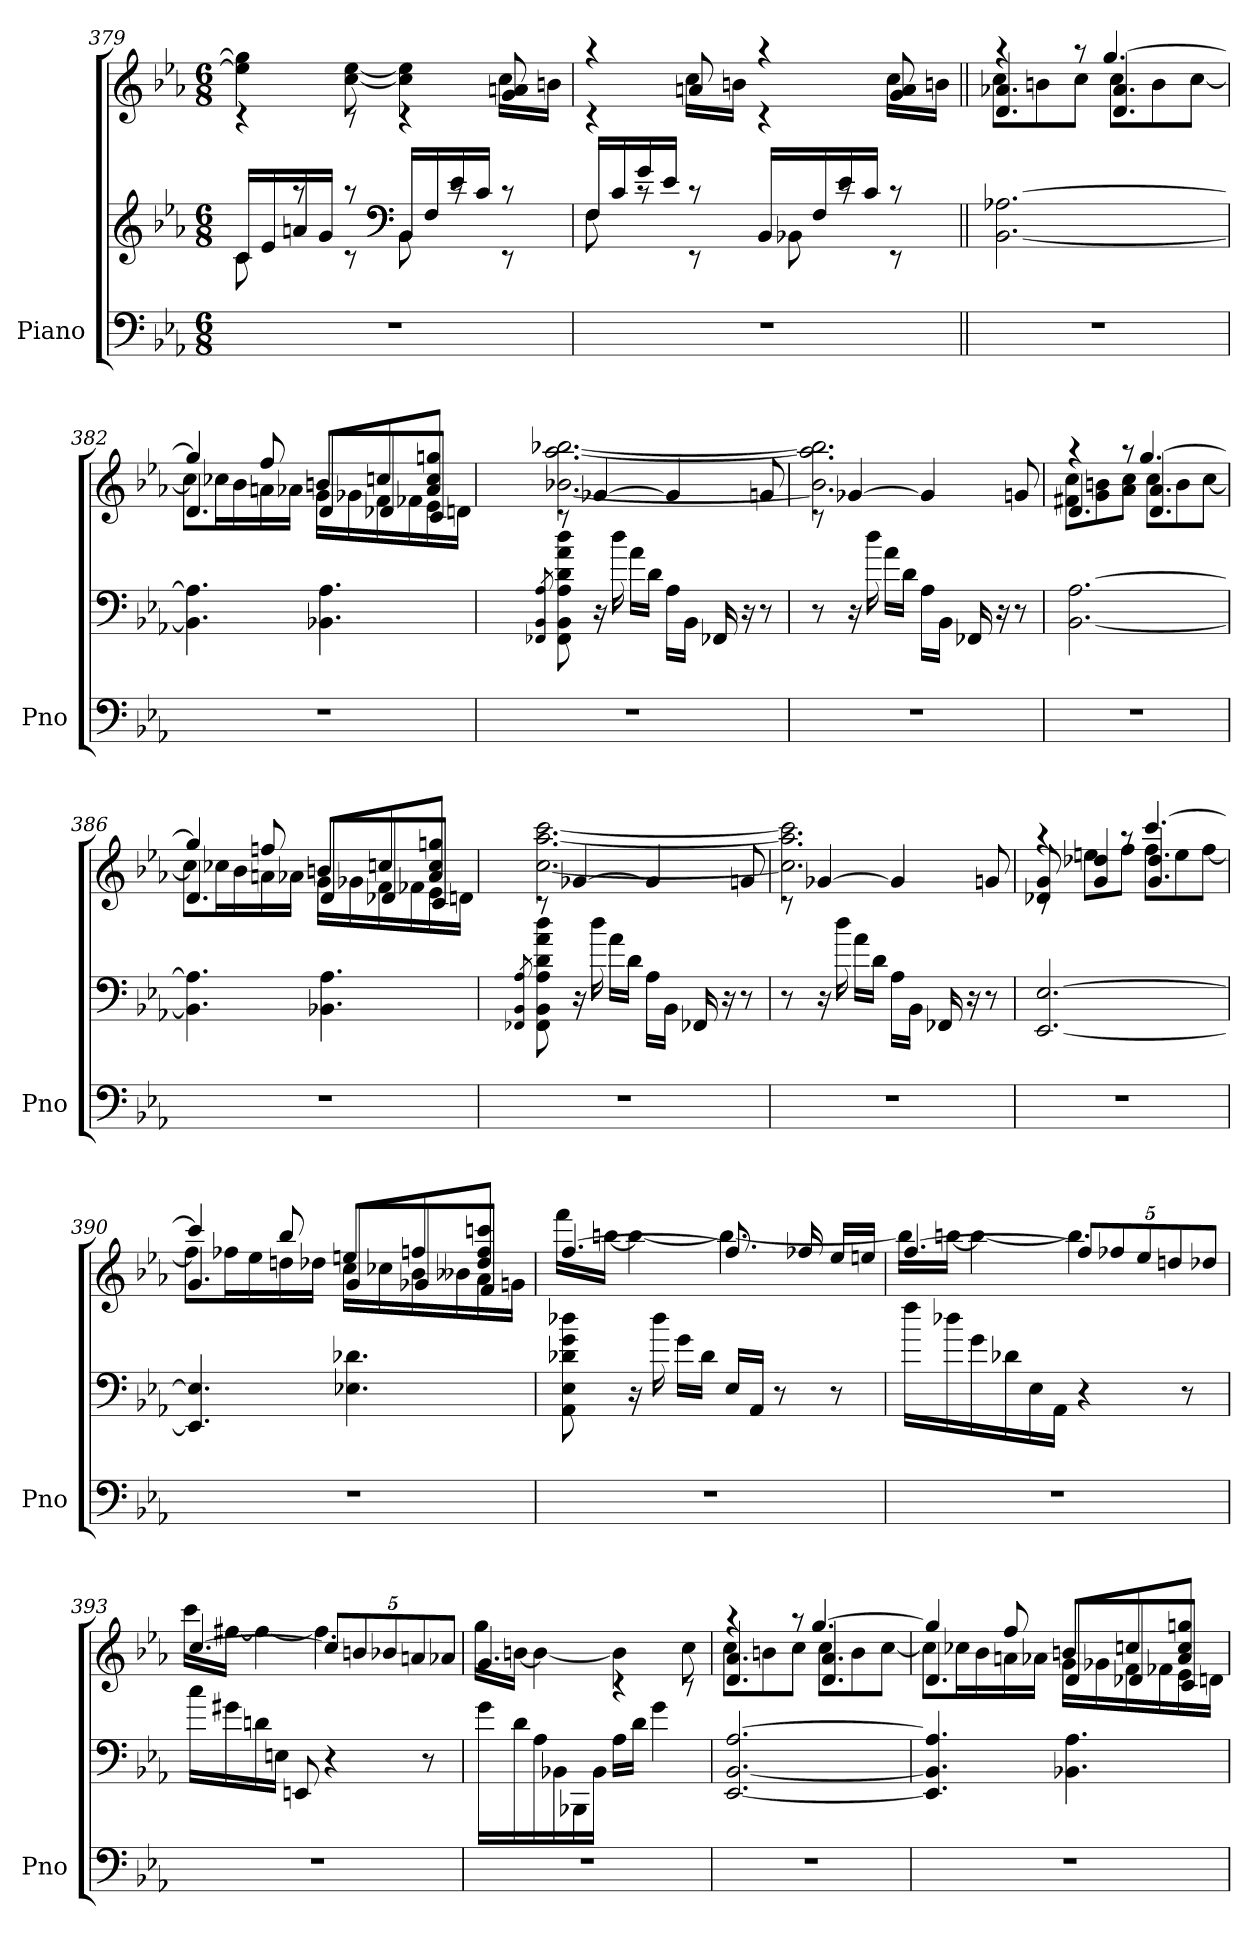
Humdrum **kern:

**kern	**kern	**kern
*part1	*part1	*part1
*staff3	*staff2	*staff1
*I"Piano	*	*
*I'Pno	*	*
*clefF4	*clefG2	*clefG2
*k[b-e-a-]	*k[b-e-a-]	*k[b-e-a-]
*M6/8	*M6/8	*M6/8
=379	=379	=379
*	*^	*^
2.r	16cLL	8c	4rc	4ee-] 4gg]
.	16e-	.	.	.
.	16an	8raa	.	.
.	16gJJ	.	.	.
.	8rc	8raa	8rc	[8cc [8ee-
*	*clefF4	*	*	*
.	16BB-LL	8BB-	4rc	4cc] 4ee-]
.	16F	.	.	.
.	16e-	8rc	.	.
.	16cJJ	.	.	.
.	8rEE	8rc	8g 8an	16ccLL
.	.	.	.	16bnJJ
=380	=380	=380	=380	=380
2.r	16FLL	8F	4rc	4raa
.	16c	.	.	.
.	16g	8rc	.	.
.	16e-JJ	.	.	.
.	8rEE	8rc	8an	16ccLL
.	.	.	.	16bnJJ
.	16BB-LL	8BB-X	4rc	4raa
.	16F	.	.	.
.	16e-	8rc	.	.
.	16cJJ	.	.	.
.	8rEE	8rc	8g 8a	16ccLL
.	.	.	.	16bnJJ
*	*v	*v	*	*
=381||	=381||	=381||	=381||
*	*	*	*^
2.r	[2.BB- [2.A-X	4.d 4.a-X	8ccL	4raa
.	.	.	8bn	.
.	.	.	8ccJ	8raa
.	.	4.d 4.a-	8ccL	[4.gg
.	.	.	8b	.
.	.	.	[8ccJ	.
=382	=382	=382	=382	=382
2.r	4.BB-] 4.A-]	4.d	8ccL]	4gg]
.	.	.	16cc-XL	.
.	.	.	16b-	.
.	.	.	16an	8ff
.	.	.	16a-XJJ	.
.	4.BB-X 4.A-	8dL	16gLL	8bnL
.	.	.	16g-X	.
.	.	8d-X	16f	8ccn
.	.	.	16f-X	.
.	.	8cJ	16e-	8a- 8cc 8ggnJ
.	.	.	16dnJJ	.
*	*	*v	*v	*v
=383	=383	=383
.	8qFF-X 8qBB- 8qA-	.
*	*	*^
2.r	8FF-] 8BB-] 8A-] 8d 8a- 8dd	8rc	[2.b-X [2.aa- [2.bb-X
.	16r	[4g-X	.
.	16dd	.	.
.	16a-LL	.	.
.	16dJJ	.	.
.	16A-LL	4g-]	.
.	16BB-JJ	.	.
.	16FF-X	.	.
.	16r	.	.
.	8r	8gn	.
=384	=384	=384	=384
2.r	8r	8rc	2.b-] 2.aa-] 2.bb-]
.	16r	[4g-X	.
.	16dd	.	.
.	16a-LL	.	.
.	16dJJ	.	.
.	16A-LL	4g-]	.
.	16BB-JJ	.	.
.	16FF-X	.	.
.	16r	.	.
.	8r	8gn	.
=385	=385	=385	=385
*	*	*	*^
2.r	[2.BB- [2.A-	4.d	8f#X 8ccL	4raa
.	.	.	8g 8bn	.
.	.	.	8a- 8ccJ	8raa
.	.	4.d 4.a-	8ccL	[4.gg
.	.	.	8b	.
.	.	.	[8ccJ	.
=386	=386	=386	=386	=386
2.r	4.BB-] 4.A-]	4.d	8ccL]	4gg]
.	.	.	16cc-XL	.
.	.	.	16b-	.
.	.	.	16an	8ffn
.	.	.	16a-XJJ	.
.	4.BB-X 4.A-	8dL	16gLL	8bnL
.	.	.	16g-X	.
.	.	8d-X	16f	8ccn
.	.	.	16f-X	.
.	.	8cJ	16e-	8a- 8cc 8ggnJ
.	.	.	16dnJJ	.
*	*	*v	*v	*v
=387	=387	=387
.	8qFF-X 8qBB- 8qA-	.
*	*	*^
2.r	8FF-] 8BB-] 8A-] 8d 8a- 8dd	8rc	[2.cc [2.aa- [2.ccc
.	16r	[4g-X	.
.	16dd	.	.
.	16a-LL	.	.
.	16dJJ	.	.
.	16A-LL	4g-]	.
.	16BB-JJ	.	.
.	16FF-X	.	.
.	16r	.	.
.	8r	8gn	.
=388	=388	=388	=388
2.r	8r	8rc	2.cc] 2.aa-] 2.ccc]
.	16r	[4g-X	.
.	16dd	.	.
.	16a-LL	.	.
.	16dJJ	.	.
.	16A-LL	4g-]	.
.	16BB-JJ	.	.
.	16FF-X	.	.
.	16r	.	.
.	8r	8gn	.
=389	=389	=389	=389
*	*	*	*^
2.r	[2.EE- [2.E-	8d-X 8g	8rc	4raa
.	.	4g 4dd-X	8eenL	.
.	.	.	8ffJ	8raa
.	.	4.g 4.dd-	8ffL	[4.ccc
.	.	.	8ee	.
.	.	.	[8ffJ	.
=390	=390	=390	=390	=390
2.r	4.EE-] 4.E-]	4.g	8ffL]	4ccc]
.	.	.	16ff-XL	.
.	.	.	16ee-	.
.	.	.	16ddn	8bb-
.	.	.	16dd-XJJ	.
.	4.E-X 4.d-X	8gL	16ccLL	8eenL
.	.	.	16cc-X	.
.	.	8g-X	16b-	8ffn
.	.	.	16b--X	.
.	.	8fJ	16a-	8dd- 8ff 8cccnJ
.	.	.	16gnJJ	.
*	*	*	*v	*v
=391	=391	=391	=391
2.r	8AA- 8E- 8d-X 8g 8dd-X	[4.ff	16fffLL
.	.	.	[16bbnJJ
.	16r	.	4bb_
.	16dd-	.	.
.	16gLL	.	.
.	16d-JJ	.	.
.	16E-LL	8.ff]	4.bb_
.	16AA-JJ	.	.
.	8r	.	.
.	.	16ff-X	.
.	8r	16ee-LL	.
.	.	16eenJJ	.
=392	=392	=392	=392
2.r	16ffLL	[4.ff	16bbLL]
.	16dd-X	.	[16bbnJJ
.	16g	.	4bb_
.	16d-X	.	.
.	16E-	.	.
.	16AA-JJ	.	.
.	4r	40%3ffL]	4.bb]
.	.	40%3ff-X	.
.	.	40%3ee-	.
.	.	40%3ddn	.
.	8r	.	.
.	.	40%3dd-XJ	.
=393	=393	=393	=393
2.r	16ccLL	[4.cc	16cccLL
.	16g#X	.	[16ff#XJJ
.	16dn	.	4ff#_
.	16EnJJ	.	.
.	8EEn	.	.
.	4r	40%3ccL]	4.ff#]
.	.	40%3bn	.
.	.	40%3b-X	.
.	.	40%3an	.
.	8r	.	.
.	.	40%3a-XJ	.
=394	=394	=394	=394
2.r	16gLL	4.g	16ggLL
.	16d	.	[16bnJJ
.	16A-	.	4b_
.	16BB-X	.	.
.	16BBB-X	.	.
.	16BB-JJ	.	.
.	16A-LL	4rc	4b]
.	16dJJ	.	.
.	4g	.	.
.	.	8rc	8cc
=395	=395	=395	=395
*	*	*	*^
2.r	[2.EE- [2.BB- [2.A-	4.d 4.a-	8ccL	4raa
.	.	.	8bn	.
.	.	.	8ccJ	8raa
.	.	4.d 4.a-	8ccL	[4.gg
.	.	.	8b	.
.	.	.	[8ccJ	.
=396	=396	=396	=396	=396
2.r	4.EE-] 4.BB-] 4.A-]	4.d	8ccL]	4gg]
.	.	.	16cc-XL	.
.	.	.	16b-	.
.	.	.	16an	8ff
.	.	.	16a-XJJ	.
.	4.BB-X 4.A-	8dL	16gLL	8bnL
.	.	.	16g-X	.
.	.	8d-X	16f	8ccn
.	.	.	16f-X	.
.	.	8cJ	16e-	8a- 8cc 8ggnJ
.	.	.	16dnJJ	.
*	*	*v	*v	*v
=	=	=
*-	*-	*-
